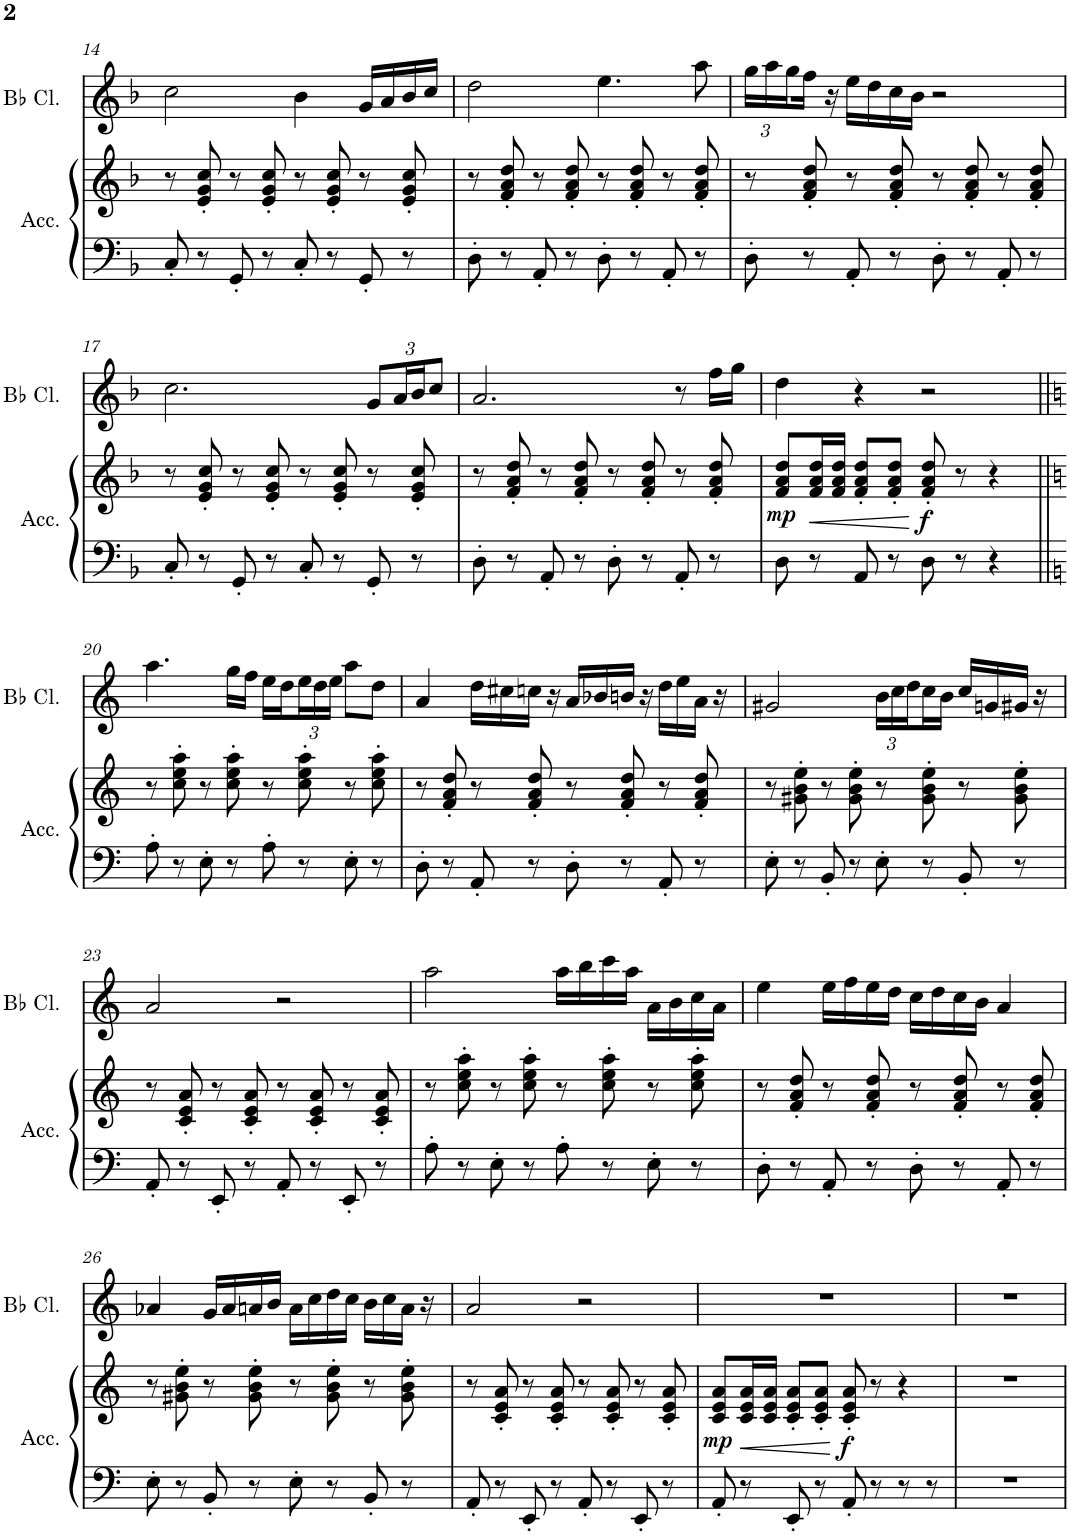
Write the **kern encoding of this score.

**kern	**kern	**dynam	**kern
*part2	*part2	*part2	*part1
*staff3	*staff2	*staff2/3	*staff1
*I"Accordion	*	*	*I"Bb Clarinet
*I'Acc.	*	*	*I'Bb Cl.
!!LO:PB:g=z
*clefF4	*clefG2	*	*clefG2
*	*	*	*ITrd1c2
*k[b-]	*k[b-]	*	*k[b-]
*M4/4	*M4/4	*	*M4/4
=14	=14	=14	=14
8C'/	8r	.	2cc\
8r	8e/' 8g/' 8cc/'	.	.
8GG'/	8r	.	.
8r	8e/' 8g/' 8cc/'	.	.
8C'/	8r	.	4b-\
8r	8e/' 8g/' 8cc/'	.	.
8GG'/	8r	.	16g/LL
.	.	.	16a/
8r	8e/' 8g/' 8cc/'	.	16b-/
.	.	.	16cc/JJ
=15	=15	=15	=15
8D'\	8r	.	2dd\
8r	8f/' 8a/' 8dd/'	.	.
8AA'/	8r	.	.
8r	8f/' 8a/' 8dd/'	.	.
8D'\	8r	.	4.ee\
8r	8f/' 8a/' 8dd/'	.	.
8AA'/	8r	.	.
8r	8f/' 8a/' 8dd/'	.	8aa\
=16	=16	=16	=16
*	*	*	*Xbrackettup
8D'\	8r	.	24gg\LL
.	.	.	24aa\
.	.	.	24gg\
8r	8f/' 8a/' 8dd/'	.	16ff\JJ
.	.	.	16r
8AA'/	8r	.	16ee\LL
.	.	.	16dd\
8r	8f/' 8a/' 8dd/'	.	16cc\
.	.	.	16b-\JJ
8D'\	8r	.	2r
8r	8f/' 8a/' 8dd/'	.	.
8AA'/	8r	.	.
8r	8f/' 8a/' 8dd/'	.	.
!!LO:LB:g=z
=17	=17	=17	=17
8C'/	8r	.	2.cc\
8r	8e/' 8g/' 8cc/'	.	.
8GG'/	8r	.	.
8r	8e/' 8g/' 8cc/'	.	.
8C'/	8r	.	.
8r	8e/' 8g/' 8cc/'	.	.
8GG'/	8r	.	12g/L
.	.	.	24a/L
8r	8e/' 8g/' 8cc/'	.	24b-/J
.	.	.	12cc/J
=18	=18	=18	=18
8D'\	8r	.	2.a/
8r	8f/' 8a/' 8dd/'	.	.
8AA'/	8r	.	.
8r	8f/' 8a/' 8dd/'	.	.
8D'\	8r	.	.
8r	8f/' 8a/' 8dd/'	.	.
8AA'/	8r	.	8r
8r	8f/' 8a/' 8dd/'	.	16ff\LL
.	.	.	16gg\JJ
=19	=19	=19	=19
!	!	!LO:DY:b	!
8D\	8f/ 8a/ 8dd/L	mp	4dd\
!	!	!LO:HP:b	!
8r	16f/ 16a/ 16dd/L	<	.
.	16f/ 16a/ 16dd/JJ	.	.
8AA/	8f/' 8a/' 8dd/'L	.	4r
8r	8f/' 8a/' 8dd/'J	.	.
!	!	!LO:DY:n=1:b	!
8D\	8f/' 8a/' 8dd/'	[ f	2r
8r	8r	.	.
4r	4r	.	.
!!LO:LB:g=z
=20||	=20||	=20||	=20||
*k[]	*k[]	*	*k[]
8A'\	8r	.	4.aa\
8r	8cc\' 8ee\' 8aa\'	.	.
8E'\	8r	.	.
8r	8cc\' 8ee\' 8aa\'	.	16gg\LL
.	.	.	16ff\JJ
8A'\	8r	.	16ee\LL
.	.	.	16dd\
8r	8cc\' 8ee\' 8aa\'	.	24ee\
.	.	.	24dd\
.	.	.	24ee\JJ
8E'\	8r	.	8aa\L
8r	8cc\' 8ee\' 8aa\'	.	8dd\J
=21	=21	=21	=21
8D'\	8r	.	4a/
8r	8f/' 8a/' 8dd/'	.	.
8AA'/	8r	.	16dd\LL
.	.	.	16cc#X\
8r	8f/' 8a/' 8dd/'	.	16ccn\JJ
.	.	.	16r
8D'\	8r	.	16a/LL
.	.	.	16b-X/
8r	8f/' 8a/' 8dd/'	.	16bn/JJ
.	.	.	16r
8AA'/	8r	.	16dd\LL
.	.	.	16ee\
8r	8f/' 8a/' 8dd/'	.	16a\JJ
.	.	.	16r
=22	=22	=22	=22
8E'\	8r	.	2g#X/
8r	8g#X\' 8b\' 8ee\'	.	.
8BB'/	8r	.	.
8r	8g#\' 8b\' 8ee\'	.	.
8E'\	8r	.	24b\LL
.	.	.	24cc\
.	.	.	24dd\
8r	8g#\' 8b\' 8ee\'	.	16cc\
.	.	.	16b\JJ
8BB'/	8r	.	16cc/LL
.	.	.	16gn/
8r	8g#\' 8b\' 8ee\'	.	16g#X/JJ
.	.	.	16r
!!LO:LB:g=z
=23	=23	=23	=23
8AA'/	8r	.	2a/
8r	8c/' 8e/' 8a/'	.	.
8EE'/	8r	.	.
8r	8c/' 8e/' 8a/'	.	.
8AA'/	8r	.	2r
8r	8c/' 8e/' 8a/'	.	.
8EE'/	8r	.	.
8r	8c/' 8e/' 8a/'	.	.
=24	=24	=24	=24
8A'\	8r	.	2aa\
8r	8cc\' 8ee\' 8aa\'	.	.
8E'\	8r	.	.
8r	8cc\' 8ee\' 8aa\'	.	.
8A'\	8r	.	16aa\LL
.	.	.	16bb\
8r	8cc\' 8ee\' 8aa\'	.	16ccc\
.	.	.	16aa\JJ
8E'\	8r	.	16a\LL
.	.	.	16b\
8r	8cc\' 8ee\' 8aa\'	.	16cc\
.	.	.	16a\JJ
=25	=25	=25	=25
8D'\	8r	.	4ee\
8r	8f/' 8a/' 8dd/'	.	.
8AA'/	8r	.	16ee\LL
.	.	.	16ff\
8r	8f/' 8a/' 8dd/'	.	16ee\
.	.	.	16dd\JJ
8D'\	8r	.	16cc\LL
.	.	.	16dd\
8r	8f/' 8a/' 8dd/'	.	16cc\
.	.	.	16b\JJ
8AA'/	8r	.	4a/
8r	8f/' 8a/' 8dd/'	.	.
!!LO:LB:g=z
=26	=26	=26	=26
8E'\	8r	.	4a-X/
8r	8g#X\' 8b\' 8ee\'	.	.
8BB'/	8r	.	16g/LL
.	.	.	16a-/
8r	8g#\' 8b\' 8ee\'	.	16an/
.	.	.	16b/JJ
8E'\	8r	.	16a\LL
.	.	.	16cc\
8r	8g#\' 8b\' 8ee\'	.	16dd\
.	.	.	16cc\JJ
8BB'/	8r	.	16b\LL
.	.	.	16cc\
8r	8g#\' 8b\' 8ee\'	.	16a\JJ
.	.	.	16r
=27	=27	=27	=27
8AA'/	8r	.	2a/
8r	8c/' 8e/' 8a/'	.	.
8EE'/	8r	.	.
8r	8c/' 8e/' 8a/'	.	.
8AA'/	8r	.	2r
8r	8c/' 8e/' 8a/'	.	.
8EE'/	8r	.	.
8r	8c/' 8e/' 8a/'	.	.
=28	=28	=28	=28
!	!	!LO:DY:b	!
8AA'/	8c/ 8e/ 8a/L	mp	1r
!	!	!LO:HP:b	!
8r	16c/ 16e/ 16a/L	<	.
.	16c/ 16e/ 16a/JJ	.	.
8EE'/	8c/' 8e/' 8a/'L	.	.
8r	8c/' 8e/' 8a/'J	.	.
!	!	!LO:DY:n=1:b	!
8AA'/	8c/' 8e/' 8a/'	[ f	.
8r	8r	.	.
8r	4r	.	.
8r	.	.	.
=29	=29	=29	=29
1r	1r	.	1r
=	=	=	=
*-	*-	*-	*-
